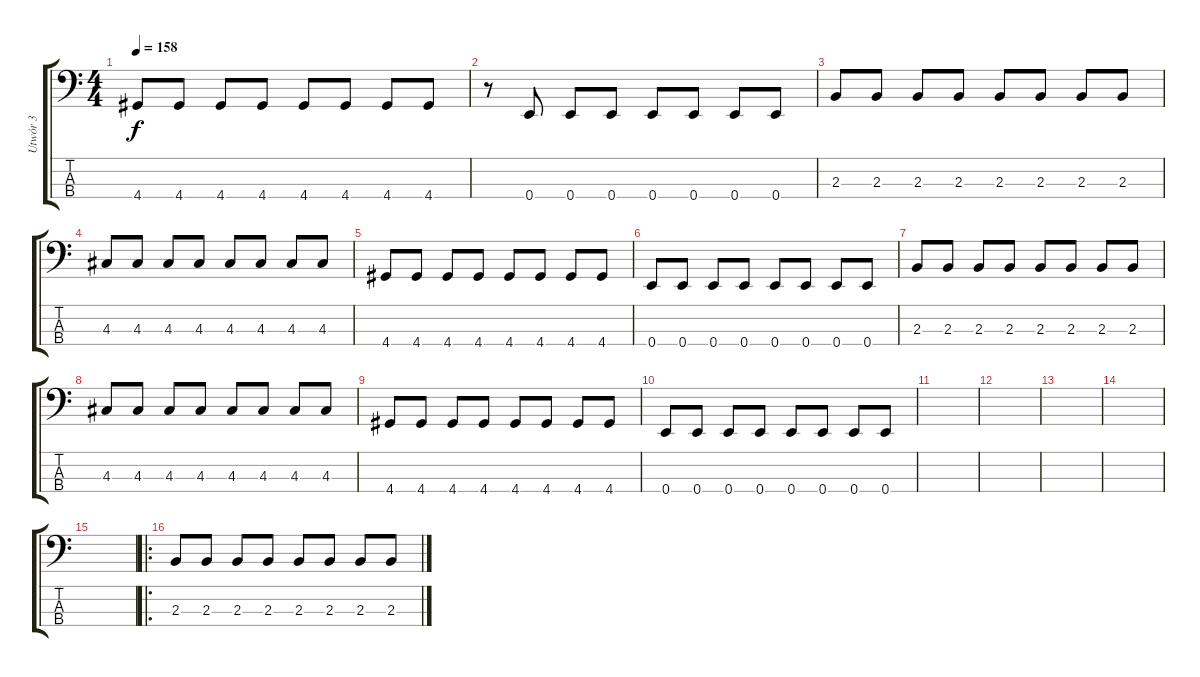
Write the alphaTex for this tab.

\track ("Utwór 3" "Utwór 3") {instrument electricguitarjazz}
\staff {score tabs}
\tuning (G2 D2 A1 E1) {hide}
\ts (4 4)
\tempo 158
\clef f4
\ks c
4.4.8{dy f} 4.4.8 4.4.8 4.4.8 4.4.8 4.4.8 4.4.8 4.4.8 |
r.8 0.4.8 0.4.8 0.4.8 0.4.8 0.4.8 0.4.8 0.4.8 |
2.3.8 2.3.8 2.3.8 2.3.8 2.3.8 2.3.8 2.3.8 2.3.8 |
4.3.8 4.3.8 4.3.8 4.3.8 4.3.8 4.3.8 4.3.8 4.3.8 |
4.4.8 4.4.8 4.4.8 4.4.8 4.4.8 4.4.8 4.4.8 4.4.8 |
0.4.8 0.4.8 0.4.8 0.4.8 0.4.8 0.4.8 0.4.8 0.4.8 |
2.3.8 2.3.8 2.3.8 2.3.8 2.3.8 2.3.8 2.3.8 2.3.8 |
4.3.8 4.3.8 4.3.8 4.3.8 4.3.8 4.3.8 4.3.8 4.3.8 |
4.4.8 4.4.8 4.4.8 4.4.8 4.4.8 4.4.8 4.4.8 4.4.8 |
0.4.8 0.4.8 0.4.8 0.4.8 0.4.8 0.4.8 0.4.8 0.4.8 |
|
|
|
|
|
\ro
2.3.8 2.3.8 2.3.8 2.3.8 2.3.8 2.3.8 2.3.8 2.3.8
